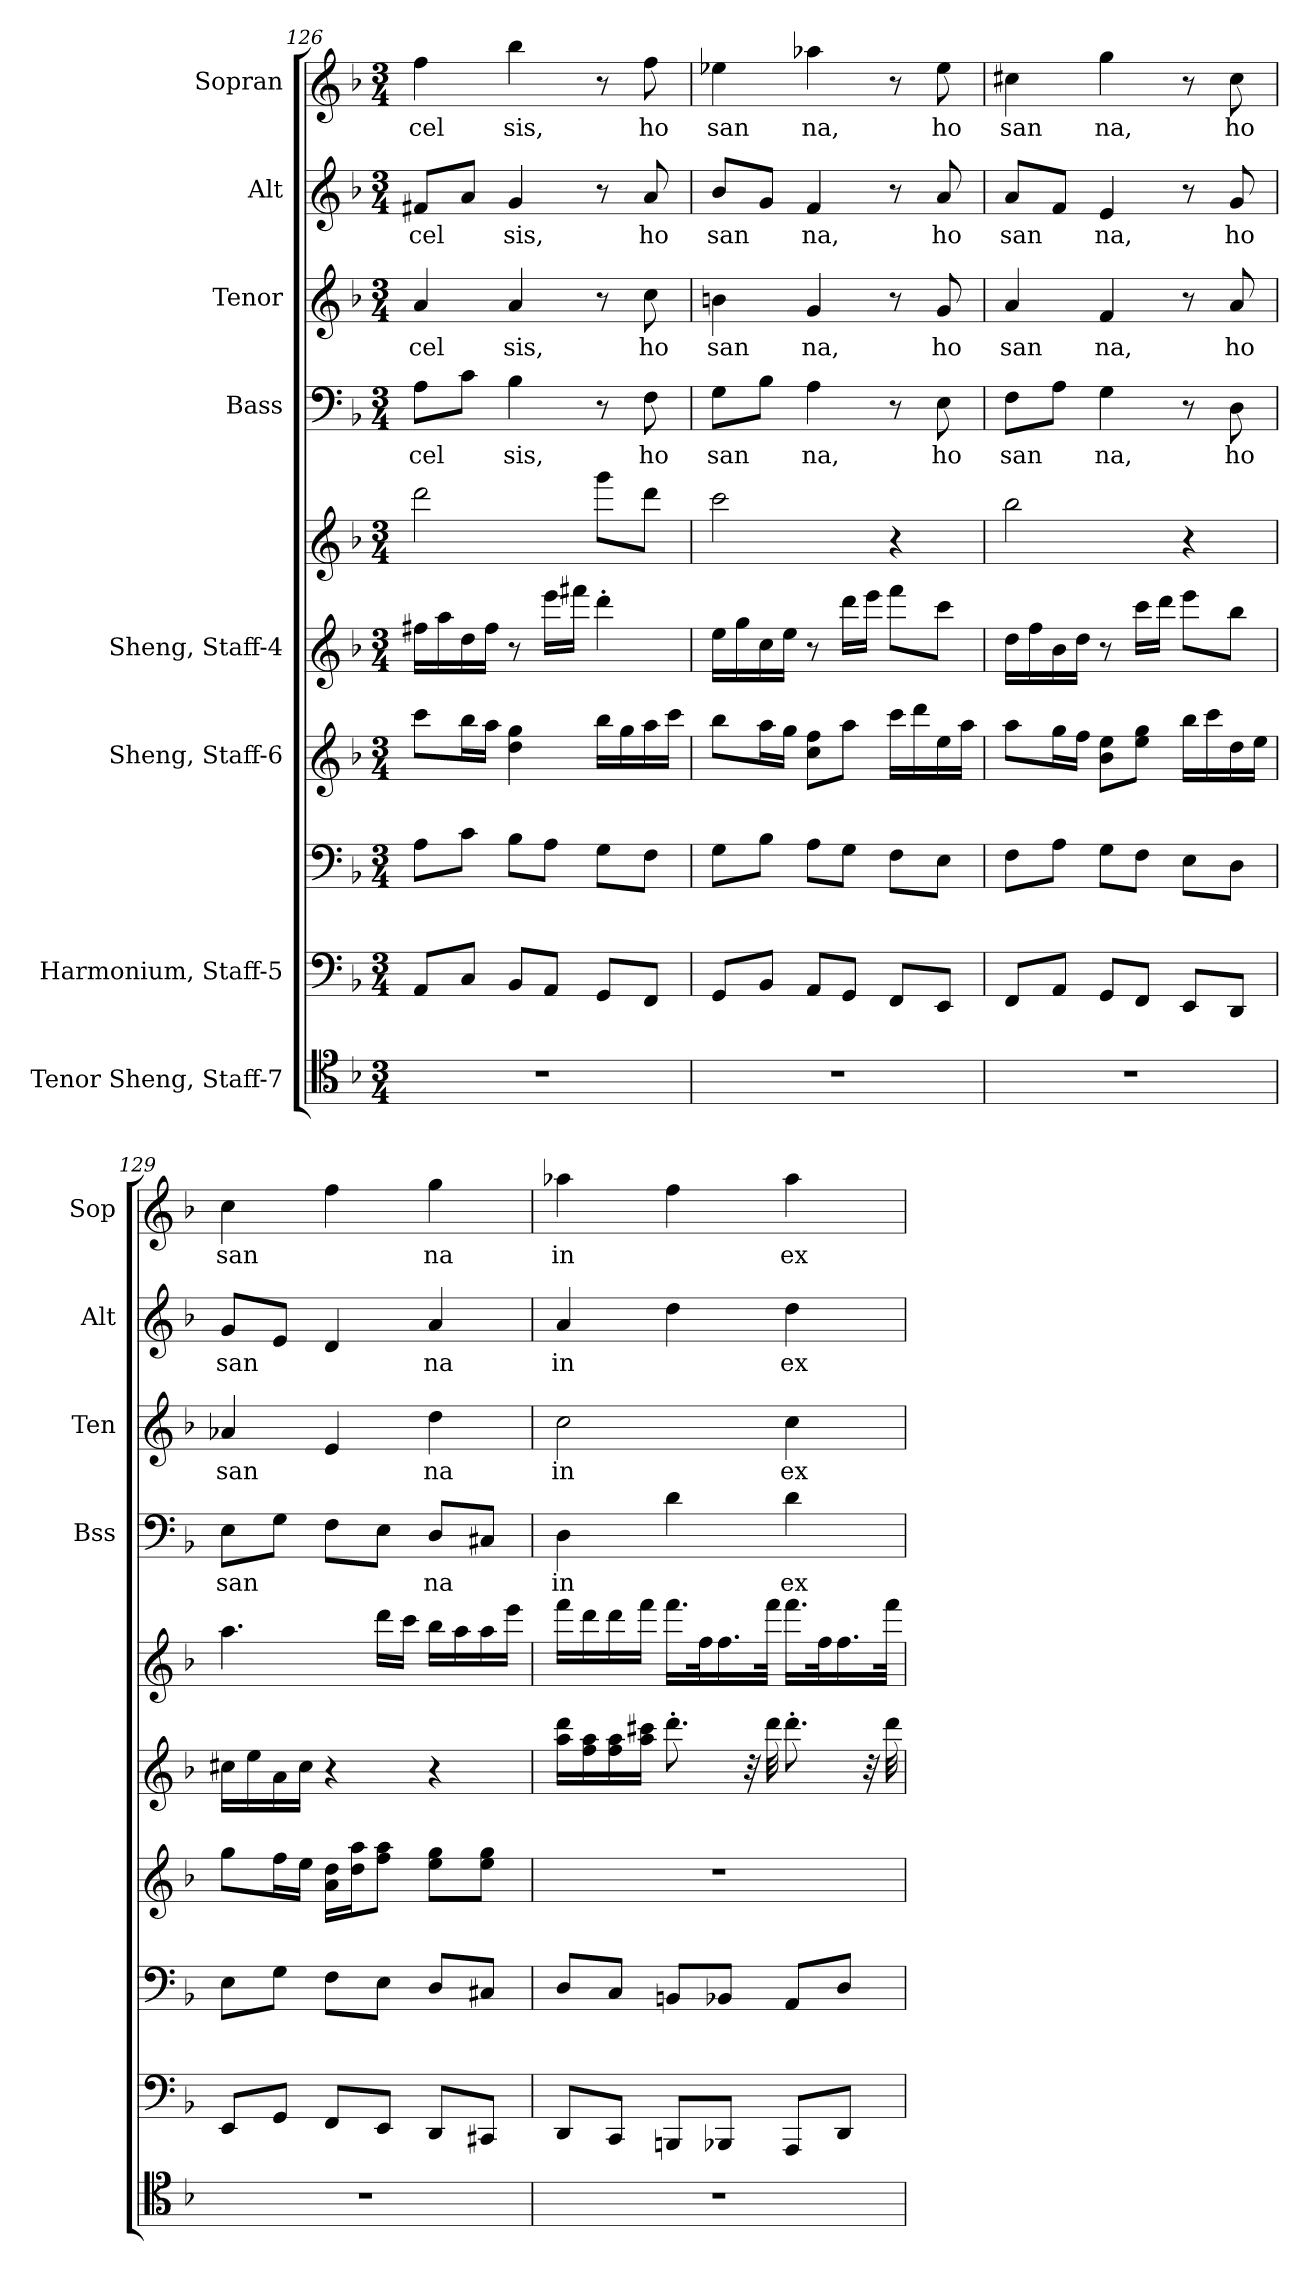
**kern	**kern	**kern	**kern	**kern	**kern	**kern	**text	**kern	**text	**kern	**text	**kern	**text
*part8	*part7	*part7	*part6	*part5	*part5	*part4	*part4	*part3	*part3	*part2	*part2	*part1	*part1
*staff10	*staff9	*staff8	*staff7	*staff6	*staff5	*staff4	*staff4	*staff3	*staff3	*staff2	*staff2	*staff1	*staff1
*I"Tenor Sheng, Staff-7	*I"Harmonium, Staff-5	*	*I"Sheng, Staff-6	*I"Sheng, Staff-4	*	*I"Bass	*	*I"Tenor	*	*I"Alt	*	*I"Sopran	*
*	*	*	*	*	*	*I'Bss	*	*I'Ten	*	*I'Alt	*	*I'Sop	*
*clefC4	*clefF4	*clefF4	*clefG2	*clefG2	*clefG2	*clefF4	*	*clefG2	*	*clefG2	*	*clefG2	*
*	*	*	*	*	*	*	*	*ITrd4c7	*	*	*	*ITrd2c3	*
*k[b-]	*k[b-]	*k[b-]	*k[b-]	*k[b-]	*k[b-]	*k[b-]	*	*k[b-e-]	*	*k[b-]	*	*k[f#c#]	*
*M3/4	*M3/4	*M3/4	*M3/4	*M3/4	*M3/4	*M3/4	*	*M3/4	*	*M3/4	*	*M3/4	*
=126	=126	=126	=126	=126	=126	=126	=126	=126	=126	=126	=126	=126	=126
2.r	8AA/L	8A\L	8ccc\L	16ff#X\LL	2ddd\	8A\L	cel	4d/	cel	8f#X/L	cel	4dd\	cel
.	.	.	.	16aa\	.	.	.	.	.	.	.	.	.
.	8C/J	8c\J	16bb-\L	16dd\	.	8c\J	.	.	.	8a/J	.	.	.
.	.	.	16aa\JJ	16ff#\JJ	.	.	.	.	.	.	.	.	.
.	8BB-/L	8B-\L	4dd\ 4gg\	8r	.	4B-\	sis,	4d/	sis,	4g/	sis,	4gg\	sis,
.	8AA/J	8A\J	.	16eee\LL	.	.	.	.	.	.	.	.	.
.	.	.	.	16fff#X\JJ	.	.	.	.	.	.	.	.	.
.	8GG/L	8G\L	16bb-\LL	4ddd'\	8ggg\L	8r	.	8r	.	8r	.	8r	.
.	.	.	16gg\	.	.	.	.	.	.	.	.	.	.
.	8FF/J	8F\J	16aa\	.	8ddd\J	8F\	ho	8f\	ho	8a/	ho	8dd\	ho
.	.	.	16ccc\JJ	.	.	.	.	.	.	.	.	.	.
!!LO:PB:g=z
=127	=127	=127	=127	=127	=127	=127	=127	=127	=127	=127	=127	=127	=127
2.r	8GG/L	8G\L	8bb-\L	16ee\LL	2ccc\	8G\L	san	4en\	san	8b-/L	san	4ccn\	san
.	.	.	.	16gg\	.	.	.	.	.	.	.	.	.
.	8BB-/J	8B-\J	16aa\L	16cc\	.	8B-\J	.	.	.	8g/J	.	.	.
.	.	.	16gg\JJ	16ee\JJ	.	.	.	.	.	.	.	.	.
.	8AA/L	8A\L	8cc\ 8ff\L	8r	.	4A\	na,	4c/	na,	4f/	na,	4ffn\	na,
.	8GG/J	8G\J	8aa\J	16ddd\LL	.	.	.	.	.	.	.	.	.
.	.	.	.	16eee\JJ	.	.	.	.	.	.	.	.	.
.	8FF/L	8F\L	16ccc\LL	8fff\L	4r	8r	.	8r	.	8r	.	8r	.
.	.	.	16ddd\	.	.	.	.	.	.	.	.	.	.
.	8EE/J	8E\J	16ee\	8ccc\J	.	8E\	ho	8c/	ho	8a/	ho	8cc\	ho
.	.	.	16aa\JJ	.	.	.	.	.	.	.	.	.	.
=128	=128	=128	=128	=128	=128	=128	=128	=128	=128	=128	=128	=128	=128
2.r	8FF/L	8F\L	8aa\L	16dd\LL	2bb-\	8F\L	san	4d/	san	8a/L	san	4a#X\	san
.	.	.	.	16ff\	.	.	.	.	.	.	.	.	.
.	8AA/J	8A\J	16gg\L	16b-\	.	8A\J	.	.	.	8f/J	.	.	.
.	.	.	16ff\JJ	16dd\JJ	.	.	.	.	.	.	.	.	.
.	8GG/L	8G\L	8b-\ 8ee\L	8r	.	4G\	na,	4B-/	na,	4e/	na,	4ee\	na,
.	8FF/J	8F\J	8ee\ 8gg\J	16ccc\LL	.	.	.	.	.	.	.	.	.
.	.	.	.	16ddd\JJ	.	.	.	.	.	.	.	.	.
.	8EE/L	8E\L	16bb-\LL	8eee\L	4r	8r	.	8r	.	8r	.	8r	.
.	.	.	16ccc\	.	.	.	.	.	.	.	.	.	.
.	8DD/J	8D\J	16dd\	8bb-\J	.	8D\	ho	8d/	ho	8g/	ho	8a#\	ho
.	.	.	16ee\JJ	.	.	.	.	.	.	.	.	.	.
=129	=129	=129	=129	=129	=129	=129	=129	=129	=129	=129	=129	=129	=129
2.r	8EE/L	8E\L	8gg\L	16cc#X\LL	4.aa\	8E\L	san	4d-X/	san	8g/L	san	4a\	san
.	.	.	.	16ee\	.	.	.	.	.	.	.	.	.
.	8GG/J	8G\J	16ff\L	16a\	.	8G\J	.	.	.	8e/J	.	.	.
.	.	.	16ee\JJ	16cc#\JJ	.	.	.	.	.	.	.	.	.
.	8FF/L	8F\L	16a\ 16dd\LL	4r	.	8F\L	.	4A/	.	4d/	.	4dd\	.
.	.	.	16dd\ 16aa\J	.	.	.	.	.	.	.	.	.	.
.	8EE/J	8E\J	8ff\ 8aa\J	.	16ddd\LL	8E\J	.	.	.	.	.	.	.
.	.	.	.	.	16ccc\JJ	.	.	.	.	.	.	.	.
.	8DD/L	8D/L	8ee\ 8gg\L	4r	16bb-\LL	8D/L	na	4g\	na	4a/	na	4ee\	na
.	.	.	.	.	16aa\	.	.	.	.	.	.	.	.
.	8CC#X/J	8C#X/J	8ee\ 8gg\J	.	16aa\	8C#X/J	.	.	.	.	.	.	.
.	.	.	.	.	16eee\JJ	.	.	.	.	.	.	.	.
!!LO:PB:g=z
=130	=130	=130	=130	=130	=130	=130	=130	=130	=130	=130	=130	=130	=130
2.r	8DD/L	8D/L	2.r	16aa\ 16ddd\LL	16fff\LL	4D\	in	2f\	in	4a/	in	4ffn\	in
.	.	.	.	16ff\ 16aa\	16ddd\	.	.	.	.	.	.	.	.
.	8CC/J	8C/J	.	16ff\ 16aa\	16ddd\	.	.	.	.	.	.	.	.
.	.	.	.	16aa\ 16ccc#X\JJ	16fff\JJ	.	.	.	.	.	.	.	.
.	8BBBn/L	8BBn/L	.	8.ddd'\	16.fff\LL	4d\	.	.	.	4dd\	.	4dd\	.
.	.	.	.	.	32ff\K	.	.	.	.	.	.	.	.
.	8BBB-X/J	8BB-X/J	.	.	16.ff\	.	.	.	.	.	.	.	.
.	.	.	.	32r	.	.	.	.	.	.	.	.	.
.	.	.	.	32ddd\	32fff\JJk	.	.	.	.	.	.	.	.
.	8AAA/L	8AA/L	.	8.ddd'\	16.fff\LL	4d\	ex	4f\	ex	4dd\	ex	4ff\	ex
.	.	.	.	.	32ff\K	.	.	.	.	.	.	.	.
.	8DD/J	8D/J	.	.	16.ff\	.	.	.	.	.	.	.	.
.	.	.	.	32r	.	.	.	.	.	.	.	.	.
.	.	.	.	32ddd\	32fff\JJk	.	.	.	.	.	.	.	.
=	=	=	=	=	=	=	=	=	=	=	=	=	=
*-	*-	*-	*-	*-	*-	*-	*-	*-	*-	*-	*-	*-	*-
